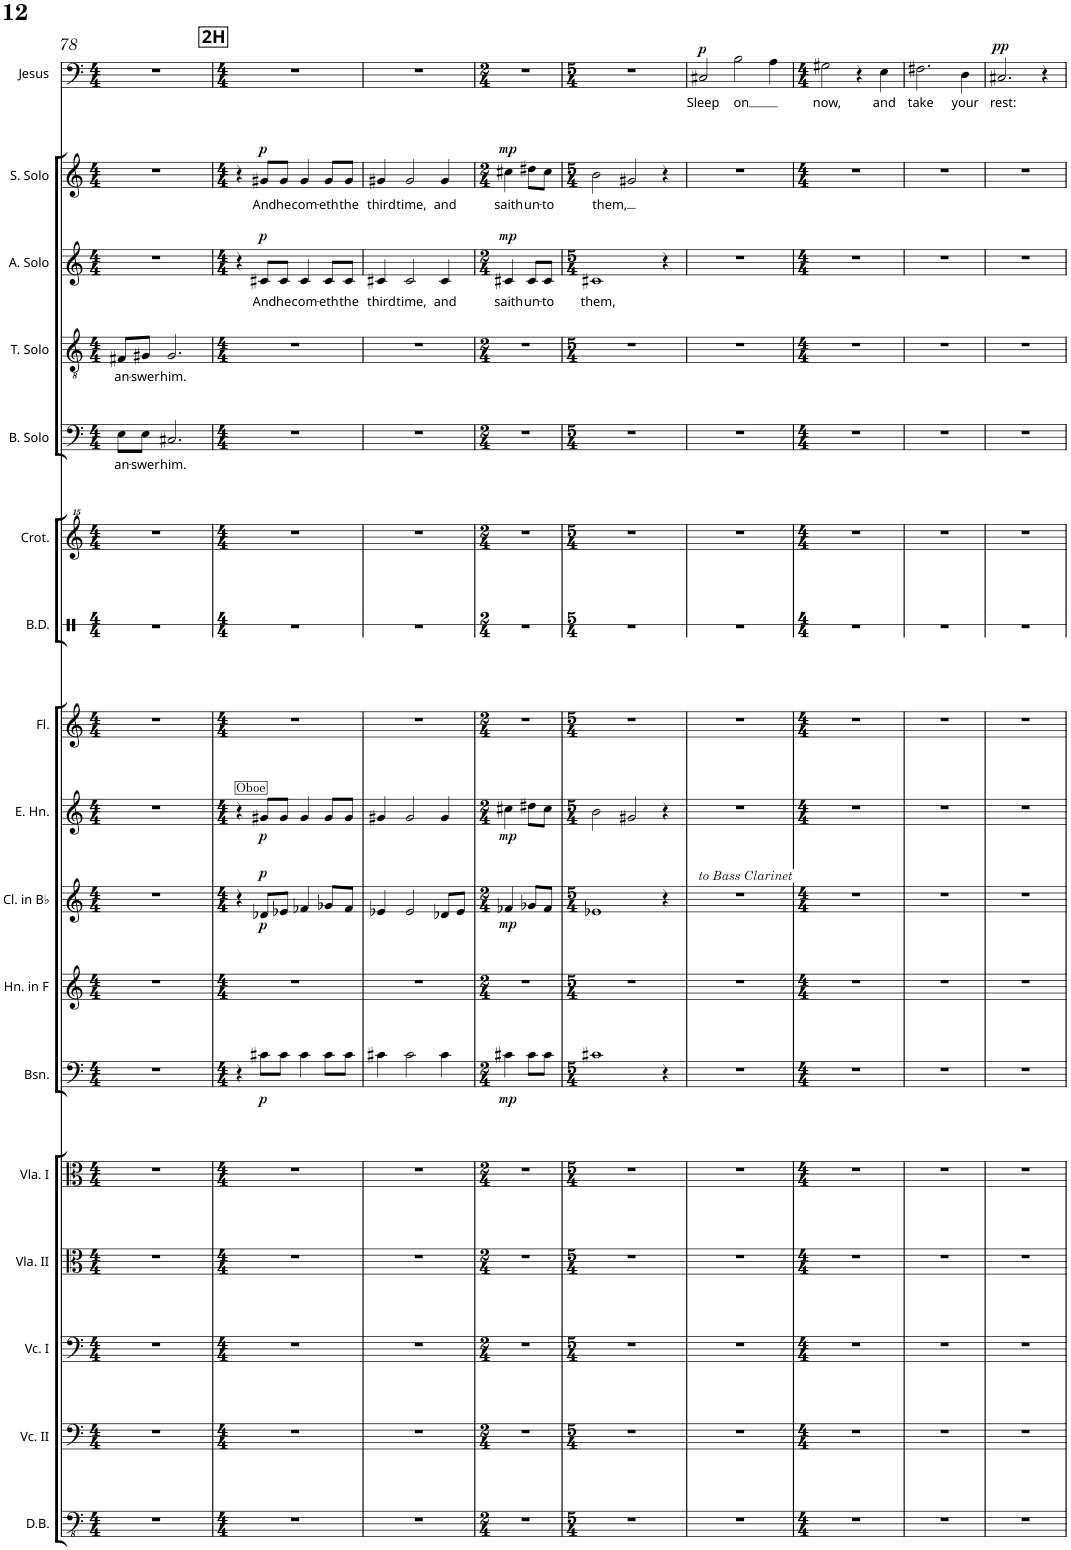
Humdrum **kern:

**kern	**kern	**kern	**kern	**kern	**kern	**dynam	**kern	**kern	**dynam	**kern	**dynam	**kern	**kern	**kern	**kern	**text	**kern	**text	**kern	**text	**dynam	**kern	**text	**dynam	**kern	**text	**dynam
*part17	*part16	*part15	*part14	*part13	*part12	*part12	*part11	*part10	*part10	*part9	*part9	*part8	*part7	*part6	*part5	*part5	*part4	*part4	*part3	*part3	*part3	*part2	*part2	*part2	*part1	*part1	*part1
*staff17	*staff16	*staff15	*staff14	*staff13	*staff12	*staff12	*staff11	*staff10	*staff10	*staff9	*staff9	*staff8	*staff7	*staff6	*staff5	*staff5	*staff4	*staff4	*staff3	*staff3	*staff3	*staff2	*staff2	*staff2	*staff1	*staff1	*staff1
*I"Double Bass	*I"Violoncello II	*I"Violoncello I	*I"Viola II	*I"Viola I	*I"Bassoon	*	*I"Horn in F	*I"Clarinet in Bb	*	*I"Oboe	*	*I"Flute	*I"Bass Drum	*I"Crotales	*I"Bass Solo	*	*I"Tenor Solo	*	*I"Alto Solo	*	*	*I"Soprano Solo	*	*	*I"Jesus (Baritone Solo)	*	*
*I'D.B.	*I'Vc. II	*I'Vc. I	*I'Vla. II	*I'Vla. I	*I'Bsn.	*	*I'Hn. in F	*I'Cl. in Bb	*	*I'Ob.	*	*I'Fl.	*I'B.D.	*I'Crot.	*I'B. Solo	*	*I'T. Solo	*	*I'A. Solo	*	*	*I'S. Solo	*	*	*I'Jesus	*	*
!!LO:PB:g=z
*clefFv4	*clefF4	*clefF4	*clefC3	*clefC3	*clefF4	*	*clefG2	*clefG2	*	*clefG2	*	*clefG2	*clefX	*clefG^^2	*clefF4	*	*clefGv2	*	*clefG2	*	*	*clefG2	*	*	*clefF4	*	*
*Trd7c12	*	*	*	*	*	*	*Trd4c7	*Trd1c2	*	*	*	*	*	*	*	*	*	*	*	*	*	*	*	*	*	*	*
*k[]	*k[]	*k[]	*k[]	*k[]	*k[]	*	*k[]	*k[]	*	*k[]	*	*k[]	*k[]	*k[]	*k[]	*	*k[]	*	*k[]	*	*	*k[]	*	*	*k[]	*	*
*M4/4	*M4/4	*M4/4	*M4/4	*M4/4	*M4/4	*	*M4/4	*M4/4	*	*M4/4	*	*M4/4	*M4/4	*M4/4	*M4/4	*	*M4/4	*	*M4/4	*	*	*M4/4	*	*	*M4/4	*	*
=78	=78	=78	=78	=78	=78	=78	=78	=78	=78	=78	=78	=78	=78	=78	=78	=78	=78	=78	=78	=78	=78	=78	=78	=78	=78	=78	=78
!	!	!	!	!	!	!	!	!	!	!	!	!	!	!	!	!LO:LY:b	!	!LO:LY:b	!	!	!	!	!	!	!	!	!
1r	1r	1r	1r	1r	1r	.	1r	1r	.	1r	.	1r	1r	1r	8E\L	an-	8F#X/L	an-	1r	.	.	1r	.	.	1r	.	.
!	!	!	!	!	!	!	!	!	!	!	!	!	!	!	!	!LO:LY:b	!	!LO:LY:b	!	!	!	!	!	!	!	!	!
.	.	.	.	.	.	.	.	.	.	.	.	.	.	.	8E\J	-swer	8G#X/J	-swer	.	.	.	.	.	.	.	.	.
!	!	!	!	!	!	!	!	!	!	!	!	!	!	!	!	!LO:LY:b	!	!LO:LY:b	!	!	!	!	!	!	!	!	!
.	.	.	.	.	.	.	.	.	.	.	.	.	.	.	2.C#X/	him.	2.G#/	him.	.	.	.	.	.	.	.	.	.
!!LO:REH:place=s1:a:B:cj:fs=14:t=2H
=79	=79	=79	=79	=79	=79	=79	=79	=79	=79	=79	=79	=79	=79	=79	=79	=79	=79	=79	=79	=79	=79	=79	=79	=79	=79	=79	=79
*	*	*	*	*	*	*	*	*	*	*k[]	*	*	*	*	*	*	*	*	*	*	*	*	*	*	*	*	*
*M4/4	*M4/4	*M4/4	*M4/4	*M4/4	*M4/4	*	*M4/4	*M4/4	*	*M4/4	*	*M4/4	*M4/4	*M4/4	*M4/4	*	*M4/4	*	*M4/4	*	*	*M4/4	*	*	*M4/4	*	*
!	!	!	!	!	!	!	!	!	!	!LO:TX:a:t=Oboe	!	!	!	!	!	!	!	!	!	!	!	!	!	!	!	!	!
1r	1r	1r	1r	1r	4r	.	1r	4r	.	4r	.	1r	1r	1r	1r	.	1r	.	4r	.	.	4r	.	.	1r	.	.
!	!	!	!	!	!	!LO:DY:b	!	!	!LO:DY:a	!	!	!	!	!	!	!	!	!	!	!LO:LY:b	!	!	!LO:LY:b	!	!	!	!
!	!	!	!	!	!	!	!	!	!LO:DY:n=1:b	!	!LO:DY:b	!	!	!	!	!	!	!	!	!	!LO:DY:a	!	!	!LO:DY:a	!	!	!
.	.	.	.	.	8c#X\L	p	.	8d-X/L	p p	8g#X/L	p	.	.	.	.	.	.	.	8c#X/L	And	p	8g#X/L	And	p	.	.	.
!	!	!	!	!	!	!	!	!	!	!	!	!	!	!	!	!	!	!	!	!LO:LY:b	!	!	!LO:LY:b	!	!	!	!
.	.	.	.	.	8c#\J	.	.	8e-X/J	.	8g#/J	.	.	.	.	.	.	.	.	8c#/J	he	.	8g#/J	he	.	.	.	.
!	!	!	!	!	!	!	!	!	!	!	!	!	!	!	!	!	!	!	!	!LO:LY:b	!	!	!LO:LY:b	!	!	!	!
.	.	.	.	.	4c#\	.	.	4f-X/	.	4g#/	.	.	.	.	.	.	.	.	4c#/	com-	.	4g#/	com-	.	.	.	.
!	!	!	!	!	!	!	!	!	!	!	!	!	!	!	!	!	!	!	!	!LO:LY:b	!	!	!LO:LY:b	!	!	!	!
.	.	.	.	.	8c#\L	.	.	8g-X/L	.	8g#/L	.	.	.	.	.	.	.	.	8c#/L	-eth	.	8g#/L	-eth	.	.	.	.
!	!	!	!	!	!	!	!	!	!	!	!	!	!	!	!	!	!	!	!	!LO:LY:b	!	!	!LO:LY:b	!	!	!	!
.	.	.	.	.	8c#\J	.	.	8f-/J	.	8g#/J	.	.	.	.	.	.	.	.	8c#/J	the	.	8g#/J	the	.	.	.	.
=80	=80	=80	=80	=80	=80	=80	=80	=80	=80	=80	=80	=80	=80	=80	=80	=80	=80	=80	=80	=80	=80	=80	=80	=80	=80	=80	=80
!	!	!	!	!	!	!	!	!	!	!	!	!	!	!	!	!	!	!	!	!LO:LY:b	!	!	!LO:LY:b	!	!	!	!
1r	1r	1r	1r	1r	4c#X\	.	1r	4e-X/	.	4g#X/	.	1r	1r	1r	1r	.	1r	.	4c#X/	third	.	4g#X/	third	.	1r	.	.
!	!	!	!	!	!	!	!	!	!	!	!	!	!	!	!	!	!	!	!	!LO:LY:b	!	!	!LO:LY:b	!	!	!	!
.	.	.	.	.	2c#\	.	.	2e-/	.	2g#/	.	.	.	.	.	.	.	.	2c#/	time,	.	2g#/	time,	.	.	.	.
!	!	!	!	!	!	!	!	!	!	!	!	!	!	!	!	!	!	!	!	!LO:LY:b	!	!	!LO:LY:b	!	!	!	!
.	.	.	.	.	4c#\	.	.	8d-X/L	.	4g#/	.	.	.	.	.	.	.	.	4c#/	and	.	4g#/	and	.	.	.	.
.	.	.	.	.	.	.	.	8e-/J	.	.	.	.	.	.	.	.	.	.	.	.	.	.	.	.	.	.	.
=81	=81	=81	=81	=81	=81	=81	=81	=81	=81	=81	=81	=81	=81	=81	=81	=81	=81	=81	=81	=81	=81	=81	=81	=81	=81	=81	=81
*M2/4	*M2/4	*M2/4	*M2/4	*M2/4	*M2/4	*	*M2/4	*M2/4	*	*M2/4	*	*M2/4	*M2/4	*M2/4	*M2/4	*	*M2/4	*	*M2/4	*	*	*M2/4	*	*	*M2/4	*	*
!	!	!	!	!	!	!LO:DY:b	!	!	!LO:DY:b	!	!LO:DY:b	!	!	!	!	!	!	!	!	!LO:LY:b	!LO:DY:a	!	!LO:LY:b	!LO:DY:a	!	!	!
2r	2r	2r	2r	2r	4c#X\	mp	2r	4f-X/	mp	4cc#X\	mp	2r	2r	2r	2r	.	2r	.	4c#X/	saith	mp	4cc#X\	saith	mp	2r	.	.
!	!	!	!	!	!	!	!	!	!	!	!	!	!	!	!	!	!	!	!	!LO:LY:b	!	!	!LO:LY:b	!	!	!	!
.	.	.	.	.	8c#\L	.	.	8g-X/L	.	8dd#X\L	.	.	.	.	.	.	.	.	8c#/L	un-	.	8dd#X\L	un-	.	.	.	.
!	!	!	!	!	!	!	!	!	!	!	!	!	!	!	!	!	!	!	!	!LO:LY:b	!	!	!LO:LY:b	!	!	!	!
.	.	.	.	.	8c#\J	.	.	8f-/J	.	8cc#\J	.	.	.	.	.	.	.	.	8c#/J	-to	.	8cc#\J	-to	.	.	.	.
=82	=82	=82	=82	=82	=82	=82	=82	=82	=82	=82	=82	=82	=82	=82	=82	=82	=82	=82	=82	=82	=82	=82	=82	=82	=82	=82	=82
*M5/4	*M5/4	*M5/4	*M5/4	*M5/4	*M5/4	*	*M5/4	*M5/4	*	*M5/4	*	*M5/4	*M5/4	*M5/4	*M5/4	*	*M5/4	*	*M5/4	*	*	*M5/4	*	*	*M5/4	*	*
!	!	!	!	!	!	!	!	!	!	!	!	!	!	!	!	!	!	!	!	!LO:LY:b	!	!	!LO:LY:b	!	!	!	!
4%5r	4%5r	4%5r	4%5r	4%5r	1c#X	.	4%5r	1e-X	.	2b\	.	4%5r	4%5r	4%5r	4%5r	.	4%5r	.	1c#X	them,	.	2b\	them,	.	4%5r	.	.
.	.	.	.	.	.	.	.	.	.	2g#X/	.	.	.	.	.	.	.	.	.	.	.	2g#X/	.	.	.	.	.
.	.	.	.	.	4r	.	.	4r	.	4r	.	.	.	.	.	.	.	.	4r	.	.	4r	.	.	.	.	.
=83	=83	=83	=83	=83	=83	=83	=83	=83	=83	=83	=83	=83	=83	=83	=83	=83	=83	=83	=83	=83	=83	=83	=83	=83	=83	=83	=83
!	!	!	!	!	!	!	!	!LO:TX:a:i:t=to Bass Clarinet	!	!	!	!	!	!	!	!	!	!	!	!	!	!	!	!	!	!	!
!	!	!	!	!	!	!	!	!	!	!	!	!	!	!	!	!	!	!	!	!	!	!	!	!	!	!LO:LY:b	!LO:DY:a
4%5r	4%5r	4%5r	4%5r	4%5r	4%5r	.	4%5r	4%5r	.	4%5r	.	4%5r	4%5r	4%5r	4%5r	.	4%5r	.	4%5r	.	.	4%5r	.	.	2C#X/	Sleep	p
!	!	!	!	!	!	!	!	!	!	!	!	!	!	!	!	!	!	!	!	!	!	!	!	!	!	!LO:LY:b	!
.	.	.	.	.	.	.	.	.	.	.	.	.	.	.	.	.	.	.	.	.	.	.	.	.	2B\	on	.
.	.	.	.	.	.	.	.	.	.	.	.	.	.	.	.	.	.	.	.	.	.	.	.	.	4A\	.	.
=84	=84	=84	=84	=84	=84	=84	=84	=84	=84	=84	=84	=84	=84	=84	=84	=84	=84	=84	=84	=84	=84	=84	=84	=84	=84	=84	=84
*M4/4	*M4/4	*M4/4	*M4/4	*M4/4	*M4/4	*	*M4/4	*M4/4	*	*M4/4	*	*M4/4	*M4/4	*M4/4	*M4/4	*	*M4/4	*	*M4/4	*	*	*M4/4	*	*	*M4/4	*	*
!	!	!	!	!	!	!	!	!	!	!	!	!	!	!	!	!	!	!	!	!	!	!	!	!	!	!LO:LY:b	!
1r	1r	1r	1r	1r	1r	.	1r	1r	.	1r	.	1r	1r	1r	1r	.	1r	.	1r	.	.	1r	.	.	2G#X\	now,	.
.	.	.	.	.	.	.	.	.	.	.	.	.	.	.	.	.	.	.	.	.	.	.	.	.	4r	.	.
!	!	!	!	!	!	!	!	!	!	!	!	!	!	!	!	!	!	!	!	!	!	!	!	!	!	!LO:LY:b	!
.	.	.	.	.	.	.	.	.	.	.	.	.	.	.	.	.	.	.	.	.	.	.	.	.	4E\	and	.
=85	=85	=85	=85	=85	=85	=85	=85	=85	=85	=85	=85	=85	=85	=85	=85	=85	=85	=85	=85	=85	=85	=85	=85	=85	=85	=85	=85
!	!	!	!	!	!	!	!	!	!	!	!	!	!	!	!	!	!	!	!	!	!	!	!	!	!	!LO:LY:b	!
1r	1r	1r	1r	1r	1r	.	1r	1r	.	1r	.	1r	1r	1r	1r	.	1r	.	1r	.	.	1r	.	.	2.F#X\	take	.
!	!	!	!	!	!	!	!	!	!	!	!	!	!	!	!	!	!	!	!	!	!	!	!	!	!	!LO:LY:b	!
.	.	.	.	.	.	.	.	.	.	.	.	.	.	.	.	.	.	.	.	.	.	.	.	.	4D\	your	.
=86	=86	=86	=86	=86	=86	=86	=86	=86	=86	=86	=86	=86	=86	=86	=86	=86	=86	=86	=86	=86	=86	=86	=86	=86	=86	=86	=86
!	!	!	!	!	!	!	!	!	!	!	!	!	!	!	!	!	!	!	!	!	!	!	!	!	!	!LO:LY:b	!LO:DY:a
1r	1r	1r	1r	1r	1r	.	1r	1r	.	1r	.	1r	1r	1r	1r	.	1r	.	1r	.	.	1r	.	.	2.C#X/	rest:	pp
.	.	.	.	.	.	.	.	.	.	.	.	.	.	.	.	.	.	.	.	.	.	.	.	.	4r	.	.
=	=	=	=	=	=	=	=	=	=	=	=	=	=	=	=	=	=	=	=	=	=	=	=	=	=	=	=
*-	*-	*-	*-	*-	*-	*-	*-	*-	*-	*-	*-	*-	*-	*-	*-	*-	*-	*-	*-	*-	*-	*-	*-	*-	*-	*-	*-
